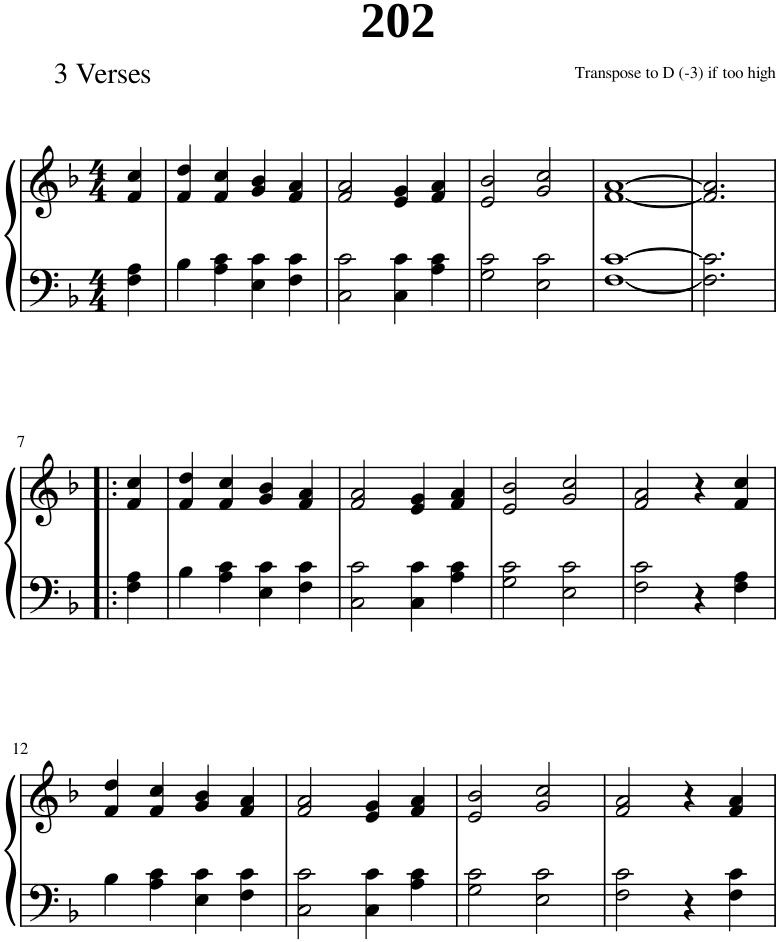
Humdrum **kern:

**kern	**kern
*part1	*part1
*staff2	*staff1
*I"Piano	*
*I'Pno.	*
*clefF4	*clefG2
*k[b-]	*k[b-]
*M4/4	*M4/4
=1	=1
4F\ 4A\	4f/ 4cc/
=2	=2
4B-\	4f/ 4dd/
4A\ 4c\	4f/ 4cc/
4E\ 4c\	4g/ 4b-/
4F\ 4c\	4f/ 4a/
=3	=3
2C\ 2c\	2f/ 2a/
4C\ 4c\	4e/ 4g/
4A\ 4c\	4f/ 4a/
=4	=4
2G\ 2c\	2e/ 2b-/
2E\ 2c\	2g/ 2cc/
=5	=5
[1F [1c	[1f [1a
=6	=6
2.F\] 2.c\]	2.f/] 2.a/]
!!LO:LB:g=z
=7!|:	=7!|:
4F\ 4A\	4f/ 4cc/
=8	=8
4B-\	4f/ 4dd/
4A\ 4c\	4f/ 4cc/
4E\ 4c\	4g/ 4b-/
4F\ 4c\	4f/ 4a/
=9	=9
2C\ 2c\	2f/ 2a/
4C\ 4c\	4e/ 4g/
4A\ 4c\	4f/ 4a/
=10	=10
2G\ 2c\	2e/ 2b-/
2E\ 2c\	2g/ 2cc/
=11	=11
2F\ 2c\	2f/ 2a/
4r	4r
4F\ 4A\	4f/ 4cc/
!!LO:LB:g=z
=12	=12
4B-\	4f/ 4dd/
4A\ 4c\	4f/ 4cc/
4E\ 4c\	4g/ 4b-/
4F\ 4c\	4f/ 4a/
=13	=13
2C\ 2c\	2f/ 2a/
4C\ 4c\	4e/ 4g/
4A\ 4c\	4f/ 4a/
=14	=14
2G\ 2c\	2e/ 2b-/
2E\ 2c\	2g/ 2cc/
=15	=15
2F\ 2c\	2f/ 2a/
4r	4r
4F\ 4c\	4f/ 4a/
=	=
*-	*-
